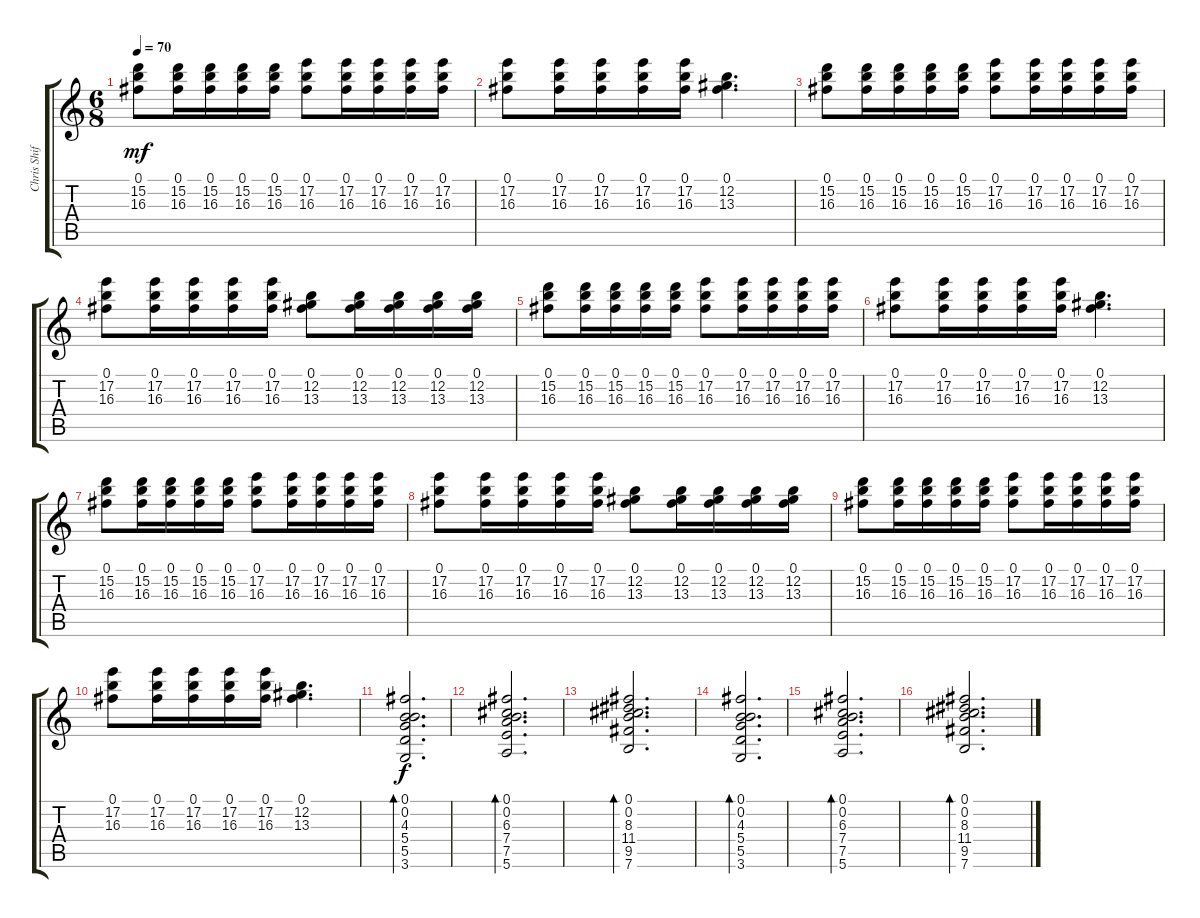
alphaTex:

\track ("Chris Shifflet - Lead Guitar" "Chris Shif") {instrument electricguitarjazz}
\staff {score tabs}
\tuning (Gb4 B3 G3 D3 A2 E2) {hide}
\ts (6 8)
\tempo 70
\clef g2
\ks c
(0.1 15.2 16.3).8{dy mf} (0.1 15.2 16.3).16 (0.1 15.2 16.3).16 (0.1 15.2 16.3).16 (0.1 15.2 16.3).16 (0.1 17.2 16.3).8 (0.1 17.2 16.3).16 (0.1 17.2 16.3).16 (0.1 17.2 16.3).16 (0.1 17.2 16.3).16 |
(0.1 17.2 16.3).8 (0.1 17.2 16.3).16 (0.1 17.2 16.3).16 (0.1 17.2 16.3).16 (0.1 17.2 16.3).16 (0.1 12.2 13.3).4{d} |
(0.1 15.2 16.3).8 (0.1 15.2 16.3).16 (0.1 15.2 16.3).16 (0.1 15.2 16.3).16 (0.1 15.2 16.3).16 (0.1 17.2 16.3).8 (0.1 17.2 16.3).16 (0.1 17.2 16.3).16 (0.1 17.2 16.3).16 (0.1 17.2 16.3).16 |
(0.1 17.2 16.3).8 (0.1 17.2 16.3).16 (0.1 17.2 16.3).16 (0.1 17.2 16.3).16 (0.1 17.2 16.3).16 (0.1 12.2 13.3).8 (0.1 12.2 13.3).16 (0.1 12.2 13.3).16 (0.1 12.2 13.3).16 (0.1 12.2 13.3).16 |
(0.1 15.2 16.3).8 (0.1 15.2 16.3).16 (0.1 15.2 16.3).16 (0.1 15.2 16.3).16 (0.1 15.2 16.3).16 (0.1 17.2 16.3).8 (0.1 17.2 16.3).16 (0.1 17.2 16.3).16 (0.1 17.2 16.3).16 (0.1 17.2 16.3).16 |
(0.1 17.2 16.3).8 (0.1 17.2 16.3).16 (0.1 17.2 16.3).16 (0.1 17.2 16.3).16 (0.1 17.2 16.3).16 (0.1 12.2 13.3).4{d} |
(0.1 15.2 16.3).8 (0.1 15.2 16.3).16 (0.1 15.2 16.3).16 (0.1 15.2 16.3).16 (0.1 15.2 16.3).16 (0.1 17.2 16.3).8 (0.1 17.2 16.3).16 (0.1 17.2 16.3).16 (0.1 17.2 16.3).16 (0.1 17.2 16.3).16 |
(0.1 17.2 16.3).8 (0.1 17.2 16.3).16 (0.1 17.2 16.3).16 (0.1 17.2 16.3).16 (0.1 17.2 16.3).16 (0.1 12.2 13.3).8 (0.1 12.2 13.3).16 (0.1 12.2 13.3).16 (0.1 12.2 13.3).16 (0.1 12.2 13.3).16 |
(0.1 15.2 16.3).8 (0.1 15.2 16.3).16 (0.1 15.2 16.3).16 (0.1 15.2 16.3).16 (0.1 15.2 16.3).16 (0.1 17.2 16.3).8 (0.1 17.2 16.3).16 (0.1 17.2 16.3).16 (0.1 17.2 16.3).16 (0.1 17.2 16.3).16 |
(0.1 17.2 16.3).8 (0.1 17.2 16.3).16 (0.1 17.2 16.3).16 (0.1 17.2 16.3).16 (0.1 17.2 16.3).16 (0.1 12.2 13.3).4{d} |
(0.1 0.2 4.3 5.4 5.5 3.6).2{d bd 60 dy f volume 13 instrument electricguitarclean} |
(0.1 0.2 6.3 7.4 7.5 5.6).2{d bd 60} |
(0.1 0.2 8.3 11.4 9.5 7.6).2{d bd 60} |
(0.1 0.2 4.3 5.4 5.5 3.6).2{d bd 60} |
(0.1 0.2 6.3 7.4 7.5 5.6).2{d bd 60} |
(0.1 0.2 8.3 11.4 9.5 7.6).2{d bd 60}
